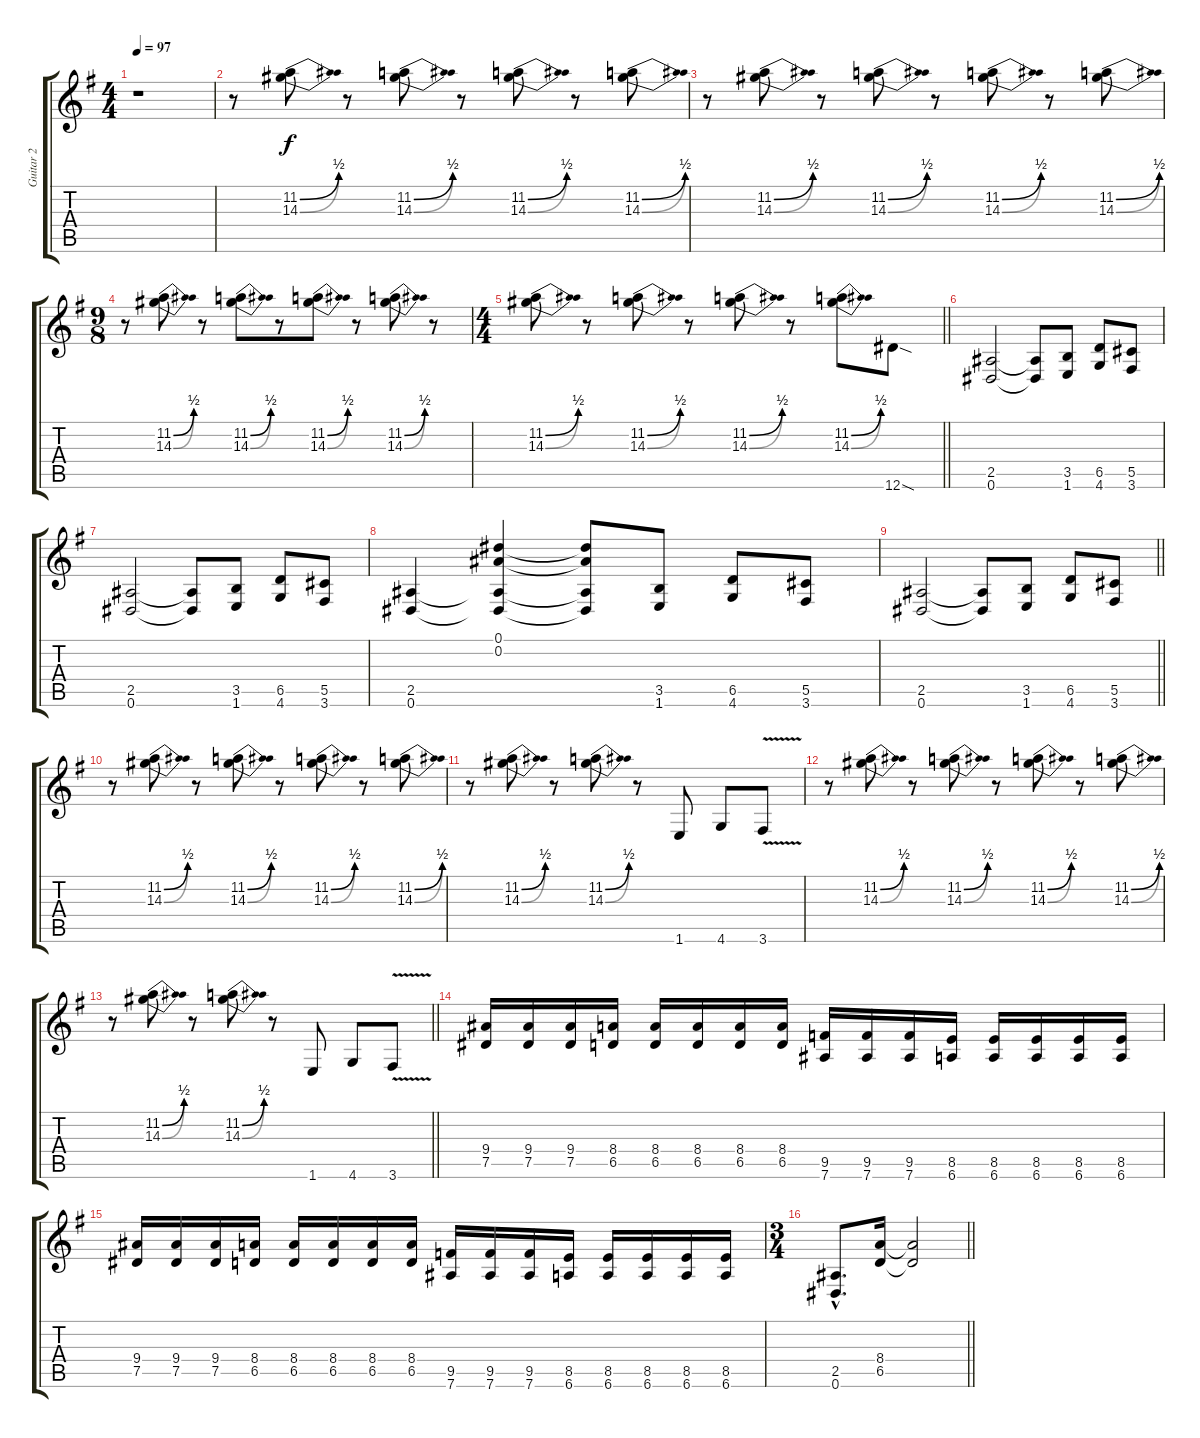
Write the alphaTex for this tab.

\track ("Guitar 2" "Guitar 2") {instrument overdrivenguitar}
\staff {score tabs}
\tuning (Eb4 Bb3 Gb3 Db3 Ab2 Eb2) {hide}
\ts (4 4)
\tempo 97
\clef g2
\ks eminor
r.1{dy f instrument overdrivenguitar} |
r.8 (11.2{be (bend 0 0 60 2)} 14.3{be (bend 0 0 60 2)}).8 r.8 (11.2{be (bend 0 0 60 2)} 14.3{be (bend 0 0 60 2)}).8 r.8 (11.2{be (bend 0 0 60 2)} 14.3{be (bend 0 0 60 2)}).8 r.8 (11.2{be (bend 0 0 60 2)} 14.3{be (bend 0 0 60 2)}).8 |
r.8 (11.2{be (bend 0 0 60 2)} 14.3{be (bend 0 0 60 2)}).8 r.8 (11.2{be (bend 0 0 60 2)} 14.3{be (bend 0 0 60 2)}).8 r.8 (11.2{be (bend 0 0 60 2)} 14.3{be (bend 0 0 60 2)}).8 r.8 (11.2{be (bend 0 0 60 2)} 14.3{be (bend 0 0 60 2)}).8 |
\ts (9 8)
r.8 (11.2{be (bend 0 0 60 2)} 14.3{be (bend 0 0 60 2)}).8 r.8 (11.2{be (bend 0 0 60 2)} 14.3{be (bend 0 0 60 2)}).8 r.8 (11.2{be (bend 0 0 60 2)} 14.3{be (bend 0 0 60 2)}).8 r.8 (11.2{be (bend 0 0 60 2)} 14.3{be (bend 0 0 60 2)}).8 r.8 |
\ts (4 4)
\barLineRight lightlight
(11.2{be (bend 0 0 60 2)} 14.3{be (bend 0 0 60 2)}).8 r.8 (11.2{be (bend 0 0 60 2)} 14.3{be (bend 0 0 60 2)}).8 r.8 (11.2{be (bend 0 0 60 2)} 14.3{be (bend 0 0 60 2)}).8 r.8 (11.2{be (bend 0 0 60 2)} 14.3{be (bend 0 0 60 2)}).8 12.6{sod}.8 |
(2.5 0.6).2 (2.5{t} 0.6{t}).8 (3.5 1.6).8 (6.5 4.6).8 (5.5 3.6).8 |
(2.5 0.6).2 (2.5{t} 0.6{t}).8 (3.5 1.6).8 (6.5 4.6).8 (5.5 3.6).8 |
(2.5 0.6).4 (0.1 0.2 2.5{t} 0.6{t}).4 (0.1{t} 0.2{t} 2.5{t} 0.6{t}).8 (3.5 1.6).8 (6.5 4.6).8 (5.5 3.6).8 |
\barLineRight lightlight
(2.5 0.6).2 (2.5{t} 0.6{t}).8 (3.5 1.6).8 (6.5 4.6).8 (5.5 3.6).8 |
r.8 (11.2{be (bend 0 0 60 2)} 14.3{be (bend 0 0 60 2)}).8 r.8 (11.2{be (bend 0 0 60 2)} 14.3{be (bend 0 0 60 2)}).8 r.8 (11.2{be (bend 0 0 60 2)} 14.3{be (bend 0 0 60 2)}).8 r.8 (11.2{be (bend 0 0 60 2)} 14.3{be (bend 0 0 60 2)}).8 |
r.8 (11.2{be (bend 0 0 60 2)} 14.3{be (bend 0 0 60 2)}).8 r.8 (11.2{be (bend 0 0 60 2)} 14.3{be (bend 0 0 60 2)}).8 r.8 1.6.8 4.6.8 3.6{v}.8 |
r.8 (11.2{be (bend 0 0 60 2)} 14.3{be (bend 0 0 60 2)}).8 r.8 (11.2{be (bend 0 0 60 2)} 14.3{be (bend 0 0 60 2)}).8 r.8 (11.2{be (bend 0 0 60 2)} 14.3{be (bend 0 0 60 2)}).8 r.8 (11.2{be (bend 0 0 60 2)} 14.3{be (bend 0 0 60 2)}).8 |
\barLineRight lightlight
r.8 (11.2{be (bend 0 0 60 2)} 14.3{be (bend 0 0 60 2)}).8 r.8 (11.2{be (bend 0 0 60 2)} 14.3{be (bend 0 0 60 2)}).8 r.8 1.6.8 4.6.8 3.6{v}.8 |
(9.4 7.5).16 (9.4 7.5).16 (9.4 7.5).16 (8.4 6.5).16 (8.4 6.5).16 (8.4 6.5).16 (8.4 6.5).16 (8.4 6.5).16 (9.5 7.6).16 (9.5 7.6).16 (9.5 7.6).16 (8.5 6.6).16 (8.5 6.6).16 (8.5 6.6).16 (8.5 6.6).16 (8.5 6.6).16 |
(9.4 7.5).16 (9.4 7.5).16 (9.4 7.5).16 (8.4 6.5).16 (8.4 6.5).16 (8.4 6.5).16 (8.4 6.5).16 (8.4 6.5).16 (9.5 7.6).16 (9.5 7.6).16 (9.5 7.6).16 (8.5 6.6).16 (8.5 6.6).16 (8.5 6.6).16 (8.5 6.6).16 (8.5 6.6).16 |
\ts (3 4)
\barLineRight lightlight
(2.5{hac} 0.6{hac}).8{d} (8.4 6.5).16 (8.4{t} 6.5{t}).2
